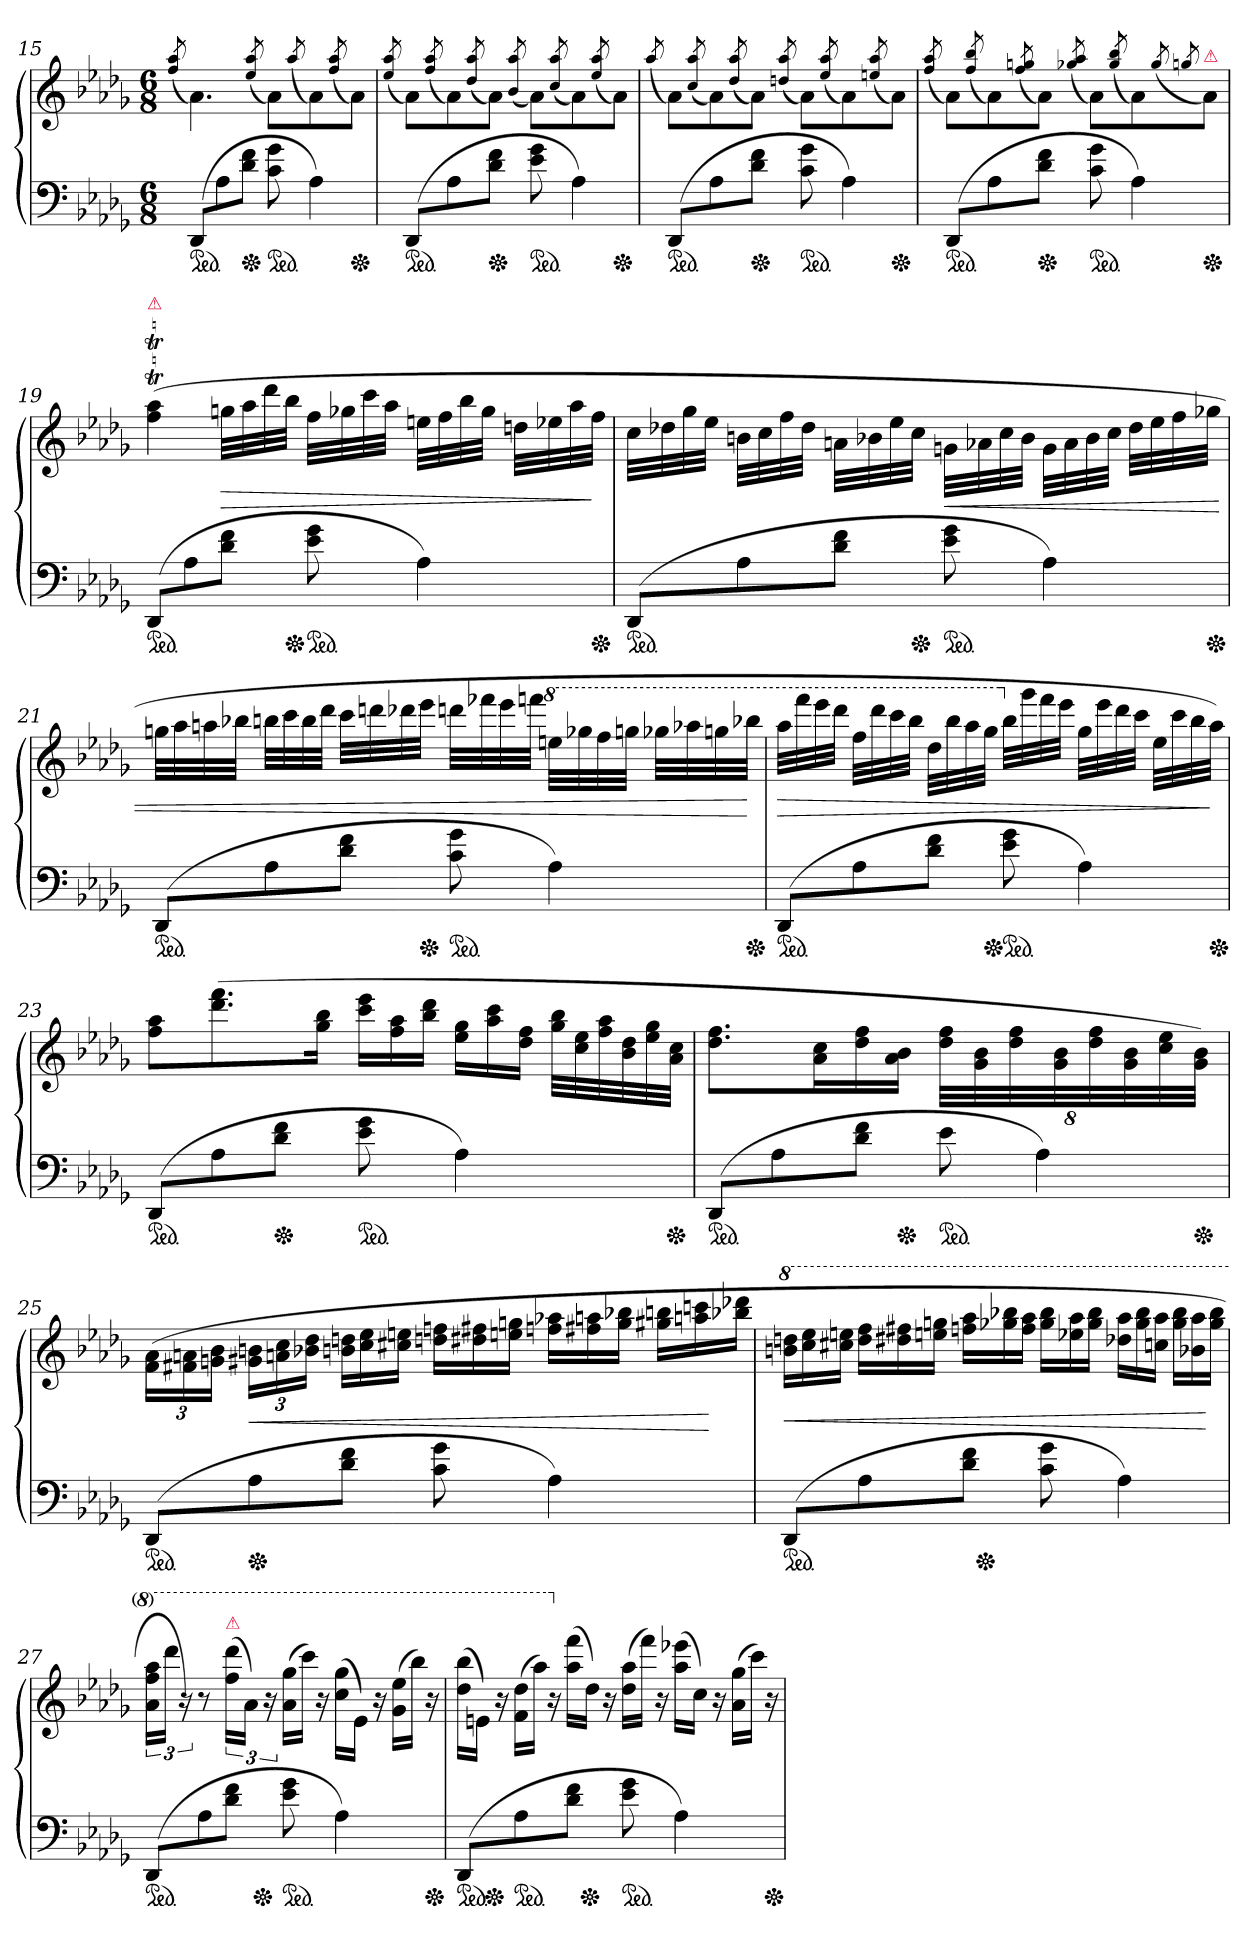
**kern	**kern	**dynam
*part1	*part1	*part1
*staff2	*staff1	*staff1/2
*clefF4	*clefG2	*
*k[b-e-a-d-g-]	*k[b-e-a-d-g-]	*
*D-:	*D-:	*
*M6/8	*M6/8	*
=15	=15	=15
.	(<8qff/ 8qaa-/	.
*ped	*	*
(>8DD-/L	4.a-\)	.
8A-\	.	.
*Xped	*	*
8d-\ 8f\J	.	.
.	(<8qee-/ 8qaa-/	.
*ped	*	*
8c\ 8g-\	8a-\L)	.
.	(<8qaa-/	.
4A-\)	8a-\)	.
.	(<8qff/ 8qaa-/	.
*Xped	*	*
.	8a-\J)	.
=16	=16	=16
.	(<8qee-/ 8qaa-/	.
*ped	*	*
(>8DD-/L	8a-\L)	.
.	(<8qff/ 8qaa-/	.
8A-\	8a-\)	.
.	(<8qdd-/ 8qaa-/	.
*Xped	*	*
8d-\ 8f\J	8a-\J)	.
.	(<8qb-/ 8qaa-/	.
*ped	*	*
8e-\ 8g-\	8a-\L)	.
.	(<8qcc/ 8qaa-/	.
4A-\)	8a-\)	.
.	(<8qee-/ 8qaa-/	.
*Xped	*	*
.	8a-\J)	.
=17	=17	=17
.	(<8qaa-/	.
*ped	*	*
(>8DD-/L	8a-\L)	.
.	(<8qcc/ 8qaa-/	.
8A-\	8a-\)	.
.	(<8qdd-/ 8qaa-/	.
*Xped	*	*
8d-\ 8f\J	8a-\J)	.
.	(<8qddn/ 8qaa-/	.
*ped	*	*
8c\ 8g-\	8a-\L)	.
.	(<8qee-/ 8qaa-/	.
4A-\)	8a-\)	.
.	(<8qeen/ 8qaa-/	.
*Xped	*	*
.	8a-\J)	.
=18	=18	=18
.	(<8qff/ 8qaa-/	.
*ped	*	*
(>8DD-/L	8a-\L)	.
.	(<8qff/ 8qbb-/	.
8A-\	8a-\)	.
.	(<8qff/ 8qggn/	.
*Xped	*	*
8d-\ 8f\J	8a-\J)	.
.	(<8qgg-X/ 8qaa-/	.
*ped	*	*
8c\ 8g-\	8a-\L)	.
.	(<8qgg-/ 8qbb-/	.
4A-\)	8a-\)	.
.	(<8qgg-/	.
.	8qggn/	.
!	!LO:TX:a:color=crimson:t=⚠	!
*Xped	*	*
.	8a-\J)	.
=19	=19	=19
!	!LO:TX:a:color=crimson:t=⚠	!
*ped	*	*
(>8DD-/L	(4ffT\ 4aa-T\	.
8A-\	.	.
8d-\ 8f\J	32ggn\LLL	>
.	32aa-\	.
.	32ddd-\	.
*Xped	*	*
.	32bb-\JJJ	.
*ped	*	*
8e-\ 8g-\	32ff\LLL	.
.	32gg-X\	.
.	32ccc\	.
.	32aa-\JJJ	.
4A-\)	32een\LLL	.
.	32ff\	.
.	32bb-\	.
.	32gg-\JJJ	.
.	32ddn\LLL	.
.	32ee-X\	.
.	32aa-\	.
*Xped	*	*
.	32ff\JJJ	]
=20	=20	=20
*ped	*	*
(>8DD-/L	32cc\LLL	.
.	32dd-X\	.
.	32gg-\	.
.	32ee-\JJJ	.
8A-\	32bn\LLL	.
.	32cc\	.
.	32ff\	.
.	32dd-\JJJ	.
8d-\ 8f\J	32an/LLL	.
.	32b-X\	.
.	32ee-\	.
*Xped	*	*
.	32cc\JJJ	.
*ped	*	*
8e-\ 8g-\	32gn\LLL	<
.	32a-X\	.
.	32cc\	.
.	32b-\JJJ	.
4A-\)	32g\LLL	.
.	32a-\	.
.	32b-\	.
.	32cc\JJJ	.
.	32dd-\LLL	.
.	32ee-\	.
.	32ff\	.
*Xped	*	*
.	32gg-X\JJJ	.
=21	=21	=21
*ped	*	*
(>8DD-/L	32ggn\LLL	.
.	32aa-\	.
.	32aan\	.
.	32bb-X\JJJ	.
8A-\	32bbn\LLL	.
.	32ccc\	.
.	32bb\	.
.	32ddd-\JJJ	.
8d-\ 8f\J	32ccc\LLL	.
.	32dddn\	.
.	32ddd-X\	.
*Xped	*	*
.	32eee-\JJJ	.
*ped	*	*
8c\ 8g-\	32dddn\LLL	.
.	32fff-X\	.
.	32eee-\	.
.	32fffn\JJJ	.
*	*8va	*
4A-\)	32eeen\LLL	.
.	32ggg-X\	.
.	32fff\	.
.	32gggn\JJJ	.
.	32ggg-X\LLL	.
.	32aaa-X\	.
.	32gggn\	.
*Xped	*	*
.	32bbb-X\JJJ	[
=22	=22	=22
*ped	*	*
(>8DD-/L	32aaa-\LLL	>
.	32ffff\	.
.	32eeee-\	.
.	32dddd-\JJJ	.
8A-\	32fff\LLL	.
.	32dddd-\	.
.	32cccc\	.
.	32bbb-\JJJ	.
8d-\ 8f\J	32ddd-\LLL	.
.	32bbb-\	.
.	32aaa-\	.
*Xped	*	*
.	32ggg-\JJJ	.
*	*X8va	*
*ped	*	*
8e-\ 8g-\	32bb-\LLL	.
.	32ggg-\	.
.	32fff\	.
.	32eee-\JJJ	.
4A-\)	32gg-\LLL	.
.	32eee-\	.
.	32ddd-\	.
.	32ccc\JJJ	.
.	32ee-\LLL	.
.	32ccc\	.
.	32bb-\	.
*Xped	*	*
.	32aa-\JJJ)	]
=23	=23	=23
*ped	*	*
(>8DD-/L	8ff\ 8aa-\L	.
8A-\	(8.ddd-\ 8.fff\	.
*Xped	*	*
8d-\ 8f\J	.	.
.	16gg-\ 16bb-\Jk	.
*	*Xtuplet	*
*ped	*	*
8e-\ 8g-\	24ccc\ 24eee-\LL	.
.	24ff\ 24aa-\	.
.	24bb-\ 24ddd-\JJ	.
4A-\)	24ee-\ 24gg-\LL	.
.	24aa-\ 24ccc\	.
.	24dd-\ 24ff\JJ	.
.	48gg-\ 48bb-\LLL	.
.	48cc\ 48ee-\	.
.	48ff\ 48aa-\	.
.	48b-\ 48dd-\	.
.	48ee-\ 48gg-\	.
*Xped	*	*
.	48a-/ 48cc/JJJ	.
=24	=24	=24
*ped	*	*
(>8DD-/L	8.dd-\ 8.ff\L	.
8A-\	.	.
.	16a-\ 16cc\L	.
8d-\ 8f\J	16dd-\ 16ff\	.
*Xped	*	*
.	16a-\ 16b-\JJ	.
*	*tuplet	*
*ped	*	*
8e-\	64%3dd-\ 64%3ff\LLL	.
.	64%3g-\ 64%3b-\	.
.	64%3dd-\ 64%3ff\	.
4A-\)	.	.
.	64%3g-\ 64%3b-\	.
.	64%3dd-\ 64%3ff\	.
.	64%3g-\ 64%3b-\	.
.	64%3cc\ 64%3ee-\	.
*Xped	*	*
.	64%3g-\ 64%3b-\JJJ)	.
=25	=25	=25
*ped	*	*
(>8DD-/L	(>24f\ 24a-\LL	.
.	24f#X\ 24an\	.
.	24gn\ 24b-\JJ	.
*Xped	*	*
8A-\	24g#X\ 24bn\LL	<
.	24an\ 24cc\	.
.	24b-X\ 24dd-\JJ	.
*	*Xtuplet	*
8d-\ 8f\J	24bn\ 24ddn\LL	.
.	24cc\ 24ee-\	.
.	24cc#X\ 24een\JJ	.
8c\ 8g-\	24ddn\ 24ffn\LL	.
.	24dd#X\ 24ff#X\	.
.	24een\ 24ggn\JJ	.
4A-\)	24ffn\ 24aa-X\LL	.
.	24ff#X\ 24aan\	.
.	24gg\ 24bb-X\JJ	.
.	24gg#X\ 24bbn\LL	.
.	24aan\ 24cccn\	.
.	24bb-X\ 24ddd-X\JJ	[
=26	=26	=26
*	*8va	*
*ped	*	*
(>8DD-/L	24bbn\ 24dddn\LL	<
.	24ccc\ 24eee-\	.
.	24ccc#X\ 24eeen\JJ	.
8A-\	24ddd\ 24fff\LL	.
.	24ddd#X\ 24fff#X\	.
.	24eeen\ 24gggn\JJ	.
8d-\ 8f\J	24fffn\ 24aaa-\LL	.
*Xped	*	*
.	24ggg-X\ 24bbb-X\	.
.	24fff\ 24aaa-\JJ	.
8c\ 8g-\	24ggg-\ 24bbb-\LL	.
.	24eee-X\ 24aaa-\	.
.	24ggg-\ 24bbb-\JJ	.
4A-\)	24ddd-X\ 24aaa-\LL	.
.	24ggg-\ 24bbb-\	.
.	24cccn\ 24aaa-\JJ	.
.	24ggg-\ 24bbb-\LL	.
.	24bb-X\ 24aaa-\	.
.	24ggg-\ 24bbb-\JJ	[
=27	=27	=27
*	*tuplet	*
!	!LO:TX:a:color=crimson:t=⚠	!
*ped	*	*
*	*^	*
(>8DD-/L	24aa-\ 24fff\ 24aaa-\LL	4ryy	.
.	24dddd-\JJ	.	.
.	24r)	.	.
8A-\	8r	.	.
!	!LO:TX:a:color=crimson:t=⚠	!	!
8d-\ 8f\J	(>24fff\ 24dddd-\LL	16ryy	.
.	24aa-\JJ)	.	.
*Xped	*	*	*
.	.	4..ryy	.
.	24r	.	.
*	*Xtuplet	*	*
*ped	*	*	*
8e-\ 8g-\	(>24aa-\ 24ggg-\LL	.	.
.	24cccc\JJ)	.	.
.	24r	.	.
4A-\)	(>24ccc\ 24ggg-\LL	.	.
.	24ee-\JJ)	.	.
.	24r	.	.
.	(>24gg-\ 24eee-\LL	.	.
.	24bbb-\JJ)	.	.
*Xped	*	*	*
.	24r	.	.
=28	=28	=28	=28
*ped	*	*	*
(>8DD-/L	(>24ddd-\ 24bbb-\LL	16ryy	.
.	24een\JJ)	.	.
*Xped	*	*	*
.	.	2ryy	.
.	24r	.	.
*ped	*	*	*
8A-\	(>24ff\ 24ddd-\LL	.	.
.	24aaa-\JJ)	.	.
*	*X8va	*	*
.	24r	.	.
8d-\ 8f\J	(>24aa-\ 24fff\LL	.	.
*Xped	*	*	*
.	24dd-\JJ)	.	.
.	24r	.	.
*ped	*	*	*
8e-\ 8g-\	(>24dd-\ 24aa-\LL	.	.
.	24fff\JJ)	.	.
.	24r	.	.
4A-\)	(>24aa-\ 24eee-X\LL	.	.
.	24cc\JJ)	.	.
.	.	8.ryy	.
.	24r	.	.
.	(>24a-\ 24gg-\LL	.	.
.	24ccc\JJ)	.	.
*Xped	*	*	*
.	24r	.	.
*	*v	*v	*
=	=	=
*-	*-	*-
